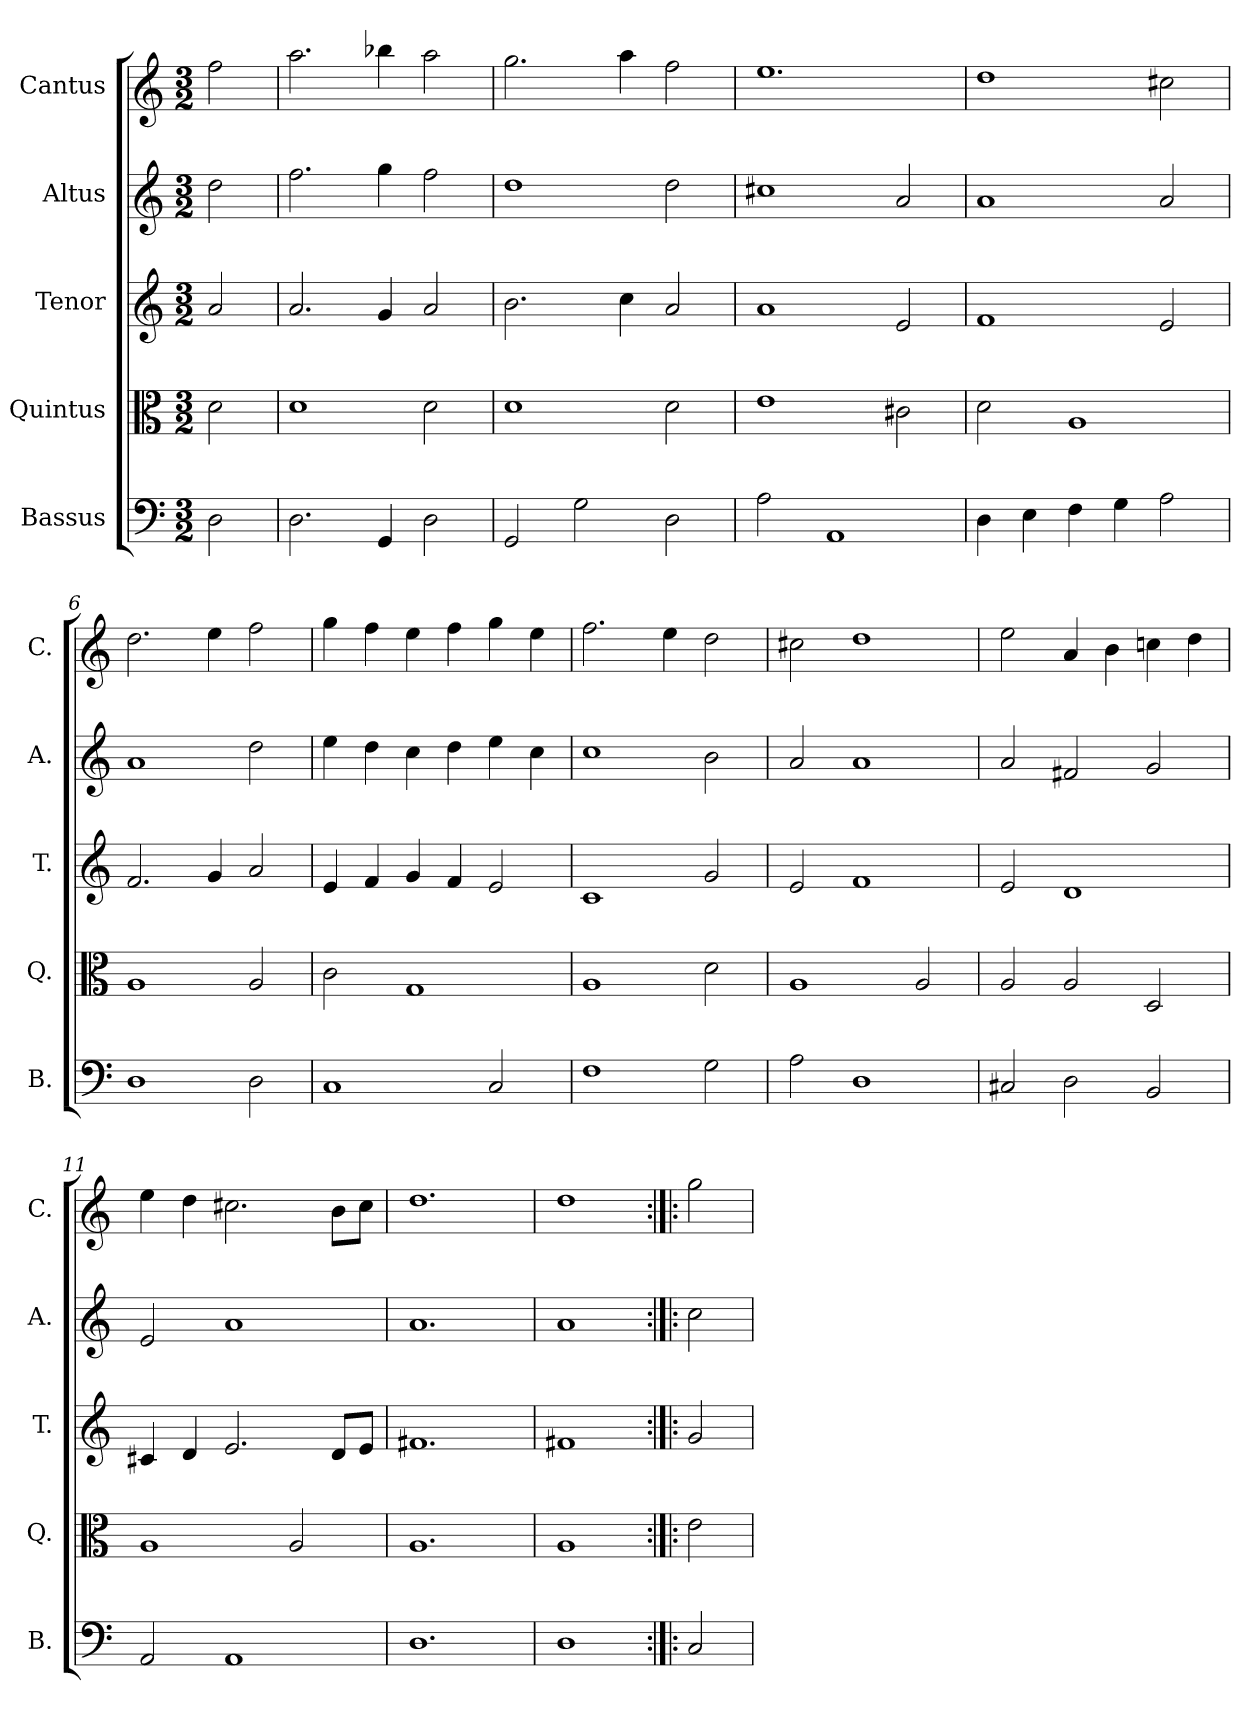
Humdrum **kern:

**kern	**kern	**kern	**kern	**kern
*part5	*part4	*part3	*part2	*part1
*staff5	*staff4	*staff3	*staff2	*staff1
*I"Bassus	*I"Quintus	*I"Tenor	*I"Altus	*I"Cantus
*I'B.	*I'Q.	*I'T.	*I'A.	*I'C.
*clefF4	*clefC3	*clefG2	*clefG2	*clefG2
*k[]	*k[]	*k[]	*k[]	*k[]
*M3/2	*M3/2	*M3/2	*M3/2	*M3/2
=1	=1	=1	=1	=1
2D\	2d\	2a/	2dd\	2ff\
=2	=2	=2	=2	=2
2.D\	1d	2.a/	2.ff\	2.aa\
4GG/	.	4g/	4gg\	4bb-X\
2D\	2d\	2a/	2ff\	2aa\
=3	=3	=3	=3	=3
2GG/	1d	2.b\	1dd	2.gg\
2G\	.	.	.	.
.	.	4cc\	.	4aa\
2D\	2d\	2a/	2dd\	2ff\
=4	=4	=4	=4	=4
2A\	1e	1a	1cc#X	1.ee
1AA	.	.	.	.
.	2c#X\	2e/	2a/	.
=5	=5	=5	=5	=5
4D\	2d\	1f	1a	1dd
4E\	.	.	.	.
4F\	1A	.	.	.
4G\	.	.	.	.
2A\	.	2e/	2a/	2cc#X\
=6	=6	=6	=6	=6
1D	1A	2.f/	1a	2.dd\
.	.	4g/	.	4ee\
2D\	2A/	2a/	2dd\	2ff\
=7	=7	=7	=7	=7
1C	2c\	4e/	4ee\	4gg\
.	.	4f/	4dd\	4ff\
.	1G	4g/	4cc\	4ee\
.	.	4f/	4dd\	4ff\
2C/	.	2e/	4ee\	4gg\
.	.	.	4cc\	4ee\
=8	=8	=8	=8	=8
1F	1A	1c	1cc	2.ff\
.	.	.	.	4ee\
2G\	2d\	2g/	2b\	2dd\
=9	=9	=9	=9	=9
2A\	1A	2e/	2a/	2cc#X\
1D	.	1f	1a	1dd
.	2A/	.	.	.
=10	=10	=10	=10	=10
2C#X/	2A/	2e/	2a/	2ee\
2D\	2A/	1d	2f#X/	4a/
.	.	.	.	4b\
2BB/	2D/	.	2g/	4ccn\
.	.	.	.	4dd\
=11	=11	=11	=11	=11
2AA/	1A	4c#X/	2e/	4ee\
.	.	4d/	.	4dd\
1AA	.	2.e/	1a	2.cc#X\
.	2A/	.	.	.
.	.	8d/L	.	8b\L
.	.	8e/J	.	8cc#\J
=12	=12	=12	=12	=12
1.D	1.A	1.f#X	1.a	1.dd
!!LO:LB:g=z
=13	=13	=13	=13	=13
1D	1A	1f#X	1a	1dd
=14:|!|:	=14:|!|:	=14:|!|:	=14:|!|:	=14:|!|:
2C/	2e\	2g/	2cc\	2gg\
=	=	=	=	=
*-	*-	*-	*-	*-
